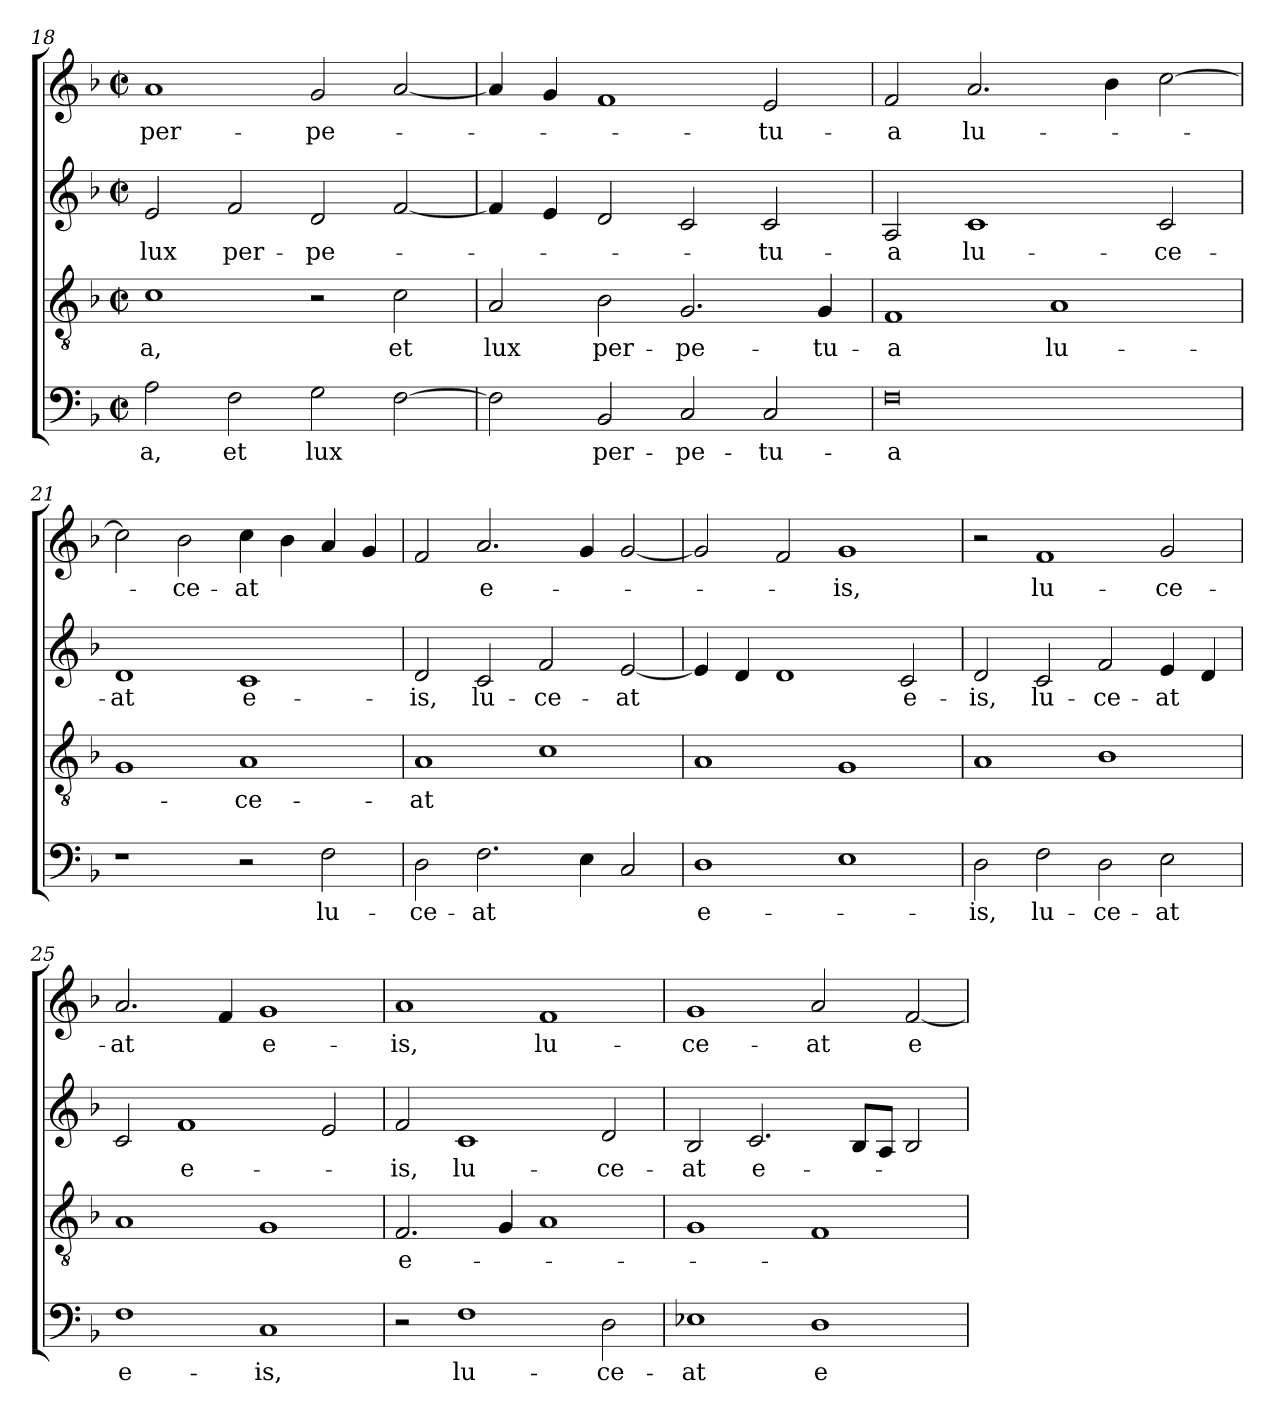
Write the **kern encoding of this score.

**kern	**text	**kern	**text	**kern	**text	**kern	**text
*part4	*part4	*part3	*part3	*part2	*part2	*part1	*part1
*staff4	*staff4	*staff3	*staff3	*staff2	*staff2	*staff1	*staff1
*clefF4	*	*clefGv2	*	*clefG2	*	*clefG2	*
*k[b-]	*	*k[b-]	*	*k[b-]	*	*k[b-]	*
*F:	*	*F:	*	*F:	*	*F:	*
*M2/2	*	*M2/2	*	*M2/2	*	*M2/2	*
*met(c|)	*	*met(c|)	*	*met(c|)	*	*met(c|)	*
=18	=18	=18	=18	=18	=18	=18	=18
!	!LO:LY:b	!	!LO:LY:b	!	!LO:LY:b	!	!LO:LY:b
2A\	-a,	1c	-a,	2e/	lux	1a	per-
!	!LO:LY:b	!	!	!	!LO:LY:b	!	!
2F\	et	.	.	2f/	per-	.	.
!	!LO:LY:b	!	!	!	!LO:LY:b	!	!LO:LY:b
2G\	lux	2r	.	2d/	-pe-	2g/	-pe-
!	!	!	!LO:LY:b	!	!	!	!
[2F\	.	2c\	et	[2f/	.	[2a/	.
=19	=19	=19	=19	=19	=19	=19	=19
!	!	!	!LO:LY:b	!	!	!	!
2F\]	.	2A/	lux	4f/]	.	4a/]	.
.	.	.	.	4e/	.	4g/	.
!	!LO:LY:b	!	!LO:LY:b	!	!	!	!
2BB-/	per-	2B-\	per-	2d/	.	1f	.
!	!LO:LY:b	!	!LO:LY:b	!	!	!	!
2C/	-pe-	2.G/	-pe-	2c/	.	.	.
!	!LO:LY:b	!	!	!	!LO:LY:b	!	!LO:LY:b
2C/	-tu-	.	.	2c/	-tu-	2e/	-tu-
!	!	!	!LO:LY:b	!	!	!	!
.	.	4G/	-tu-	.	.	.	.
=20	=20	=20	=20	=20	=20	=20	=20
!	!LO:LY:b	!	!LO:LY:b	!	!LO:LY:b	!	!LO:LY:b
0F	-a	1F	-a	2A/	-a	2f/	-a
!	!	!	!	!	!LO:LY:b	!	!LO:LY:b
.	.	.	.	1c	lu-	2.a/	lu-
!	!	!	!LO:LY:b	!	!	!	!
.	.	1A	lu-	.	.	.	.
.	.	.	.	.	.	4b-\	.
!	!	!	!	!	!LO:LY:b	!	!
.	.	.	.	2c/	-ce-	[2cc\	.
!!LO:LB:g=z
=21	=21	=21	=21	=21	=21	=21	=21
!	!	!	!	!	!LO:LY:b	!	!
1r	.	1G	.	1d	-at	2cc\]	.
!	!	!	!	!	!	!	!LO:LY:b
.	.	.	.	.	.	2b-\	-ce-
!	!	!	!LO:LY:b	!	!LO:LY:b	!	!LO:LY:b
2r	.	1A	-ce-	1c	e-	4cc\	-at
.	.	.	.	.	.	4b-\	.
!	!LO:LY:b	!	!	!	!	!	!
2F\	lu-	.	.	.	.	4a/	.
.	.	.	.	.	.	4g/	.
=22	=22	=22	=22	=22	=22	=22	=22
!	!LO:LY:b	!	!LO:LY:b	!	!LO:LY:b	!	!
2D\	-ce-	1A	-at	2d/	-is,	2f/	.
!	!LO:LY:b	!	!	!	!LO:LY:b	!	!LO:LY:b
2.F\	-at	.	.	2c/	lu-	2.a/	e-
!	!	!	!	!	!LO:LY:b	!	!
.	.	1c	.	2f/	-ce-	.	.
4E\	.	.	.	.	.	4g/	.
!	!	!	!	!	!LO:LY:b	!	!
2C/	.	.	.	[2e/	-at	[2g/	.
=23	=23	=23	=23	=23	=23	=23	=23
!	!LO:LY:b	!	!	!	!	!	!
1D	e-	1A	.	4e/]	.	2g/]	.
.	.	.	.	4d/	.	.	.
.	.	.	.	1d	.	2f/	.
!	!	!	!	!	!	!	!LO:LY:b
1E	.	1G	.	.	.	1g	-is,
!	!	!	!	!	!LO:LY:b	!	!
.	.	.	.	2c/	e-	.	.
=24	=24	=24	=24	=24	=24	=24	=24
!	!LO:LY:b	!	!	!	!LO:LY:b	!	!
2D\	-is,	1A	.	2d/	-is,	2r	.
!	!LO:LY:b	!	!	!	!LO:LY:b	!	!LO:LY:b
2F\	lu-	.	.	2c/	lu-	1f	lu-
!	!LO:LY:b	!	!	!	!LO:LY:b	!	!
2D\	-ce-	1B-	.	2f/	-ce-	.	.
!	!LO:LY:b	!	!	!	!LO:LY:b	!	!LO:LY:b
2E\	-at	.	.	4e/	-at	2g/	-ce-
.	.	.	.	4d/	.	.	.
=25	=25	=25	=25	=25	=25	=25	=25
!	!LO:LY:b	!	!	!	!	!	!LO:LY:b
1F	e-	1A	.	2c/	.	2.a/	-at
!	!	!	!	!	!LO:LY:b	!	!
.	.	.	.	1f	e-	.	.
.	.	.	.	.	.	4f/	.
!	!LO:LY:b	!	!	!	!	!	!LO:LY:b
1C	-is,	1G	.	.	.	1g	e-
.	.	.	.	2e/	.	.	.
!!LO:LB:g=z
=26	=26	=26	=26	=26	=26	=26	=26
!	!	!	!LO:LY:b	!	!LO:LY:b	!	!LO:LY:b
2r	.	2.F/	e-	2f/	-is,	1a	-is,
!	!LO:LY:b	!	!	!	!LO:LY:b	!	!
1F	lu-	.	.	1c	lu-	.	.
.	.	4G/	.	.	.	.	.
!	!	!	!	!	!	!	!LO:LY:b
.	.	1A	.	.	.	1f	lu-
!	!LO:LY:b	!	!	!	!LO:LY:b	!	!
2D\	-ce-	.	.	2d/	-ce-	.	.
=27	=27	=27	=27	=27	=27	=27	=27
!	!LO:LY:b	!	!	!	!LO:LY:b	!	!LO:LY:b
1E-X	-at	1G	.	2B-/	-at	1g	-ce-
!	!	!	!	!	!LO:LY:b	!	!
.	.	.	.	2.c/	e-	.	.
!	!LO:LY:b	!	!	!	!	!	!LO:LY:b
1D	e-	1F	.	.	.	2a/	-at
.	.	.	.	8B-/L	.	.	.
.	.	.	.	8A/J	.	.	.
!	!	!	!	!	!	!	!LO:LY:b
.	.	.	.	2B-/	.	[2f/	e-
=	=	=	=	=	=	=	=
*-	*-	*-	*-	*-	*-	*-	*-
